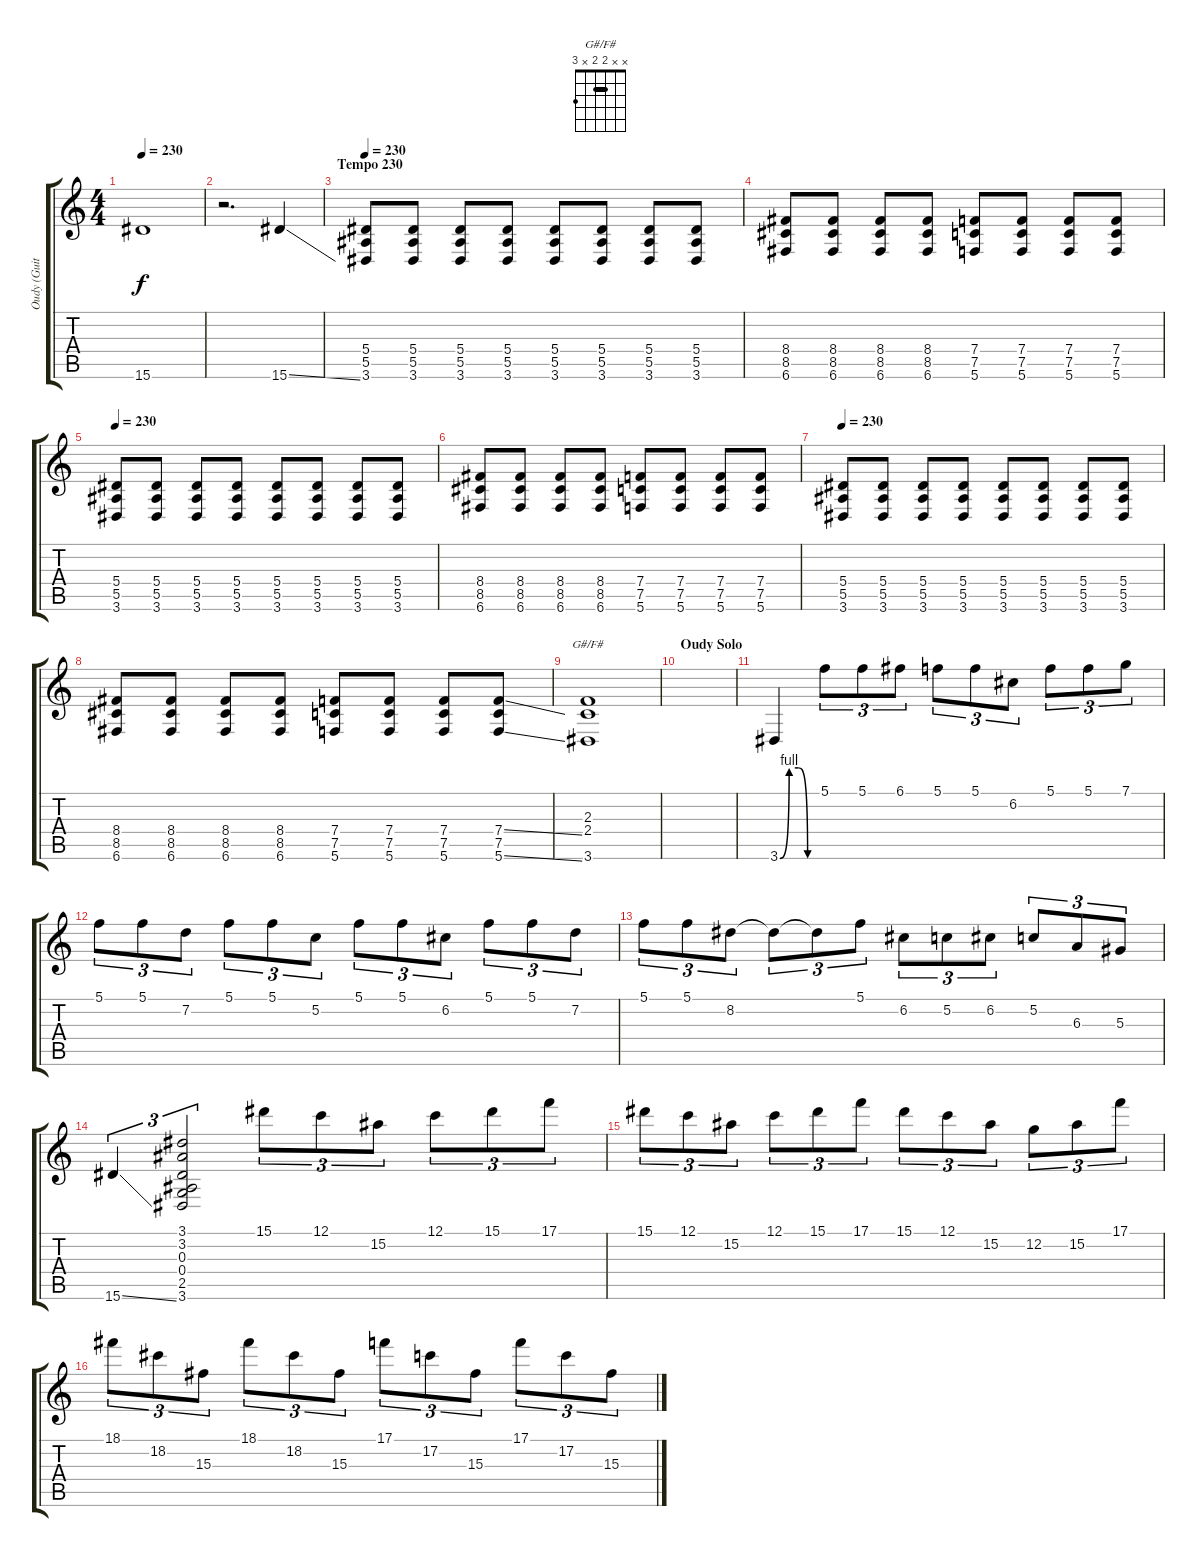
\track ("Oudy (Guitar 1)" "Oudy (Guit") {instrument distortionguitar}
\staff {score tabs}
\tuning (C4 G3 Eb3 Bb2 F2 C2) {hide}
\chord ("G#/F#" x x 2 2 x 3) {barre 2}
\ts (4 4)
\tempo 230
\clef g2
\ks c
15.6.1{dy f} |
r.2{d} 15.6{ss}.4 |
\section ("" "Tempo 230")
\tempo 230
(5.4 5.5 3.6).8 (5.4 5.5 3.6).8 (5.4 5.5 3.6).8 (5.4 5.5 3.6).8 (5.4 5.5 3.6).8 (5.4 5.5 3.6).8 (5.4 5.5 3.6).8 (5.4 5.5 3.6).8 |
(8.4 8.5 6.6).8 (8.4 8.5 6.6).8 (8.4 8.5 6.6).8 (8.4 8.5 6.6).8 (7.4 7.5 5.6).8 (7.4 7.5 5.6).8 (7.4 7.5 5.6).8 (7.4 7.5 5.6).8 |
\tempo 230
(5.4 5.5 3.6).8 (5.4 5.5 3.6).8 (5.4 5.5 3.6).8 (5.4 5.5 3.6).8 (5.4 5.5 3.6).8 (5.4 5.5 3.6).8 (5.4 5.5 3.6).8 (5.4 5.5 3.6).8 |
(8.4 8.5 6.6).8 (8.4 8.5 6.6).8 (8.4 8.5 6.6).8 (8.4 8.5 6.6).8 (7.4 7.5 5.6).8 (7.4 7.5 5.6).8 (7.4 7.5 5.6).8 (7.4 7.5 5.6).8 |
\tempo 230
(5.4 5.5 3.6).8 (5.4 5.5 3.6).8 (5.4 5.5 3.6).8 (5.4 5.5 3.6).8 (5.4 5.5 3.6).8 (5.4 5.5 3.6).8 (5.4 5.5 3.6).8 (5.4 5.5 3.6).8 |
(8.4 8.5 6.6).8 (8.4 8.5 6.6).8 (8.4 8.5 6.6).8 (8.4 8.5 6.6).8 (7.4 7.5 5.6).8 (7.4 7.5 5.6).8 (7.4 7.5 5.6).8 (7.4{ss} 7.5 5.6{ss}).8 |
(2.3 2.4 3.6).1{ch "G#/F#"} |
\section ("" "Oudy Solo")
|
3.6{be (custom 0 0 15 4 30 4 45 0 60 0)}.4 5.1.8{tu (3 2)} 5.1.8{tu (3 2)} 6.1.8{tu (3 2)} 5.1.8{tu (3 2)} 5.1.8{tu (3 2)} 6.2.8{tu (3 2)} 5.1.8{tu (3 2)} 5.1.8{tu (3 2)} 7.1.8{tu (3 2)} |
5.1.8{tu (3 2)} 5.1.8{tu (3 2)} 7.2.8{tu (3 2)} 5.1.8{tu (3 2)} 5.1.8{tu (3 2)} 5.2.8{tu (3 2)} 5.1.8{tu (3 2)} 5.1.8{tu (3 2)} 6.2.8{tu (3 2)} 5.1.8{tu (3 2)} 5.1.8{tu (3 2)} 7.2.8{tu (3 2)} |
5.1.8{tu (3 2)} 5.1.8{tu (3 2)} 8.2.8{tu (3 2)} 8.2{t}.8{tu (3 2)} 8.2{t}.8{tu (3 2)} 5.1.8{tu (3 2)} 6.2.8{tu (3 2)} 5.2.8{tu (3 2)} 6.2.8{tu (3 2)} 5.2.8{tu (3 2)} 6.3.8{tu (3 2)} 5.3.8{tu (3 2)} |
15.6{ss}.4{tu (3 2)} (3.1 3.2 0.3 0.4 2.5 3.6).2{tu (3 2)} 15.1.8{tu (3 2)} 12.1.8{tu (3 2)} 15.2.8{tu (3 2)} 12.1.8{tu (3 2)} 15.1.8{tu (3 2)} 17.1.8{tu (3 2)} |
15.1.8{tu (3 2)} 12.1.8{tu (3 2)} 15.2.8{tu (3 2)} 12.1.8{tu (3 2)} 15.1.8{tu (3 2)} 17.1.8{tu (3 2)} 15.1.8{tu (3 2)} 12.1.8{tu (3 2)} 15.2.8{tu (3 2)} 12.2.8{tu (3 2)} 15.2.8{tu (3 2)} 17.1.8{tu (3 2)} |
18.1.8{tu (3 2)} 18.2.8{tu (3 2)} 15.3.8{tu (3 2)} 18.1.8{tu (3 2)} 18.2.8{tu (3 2)} 15.3.8{tu (3 2)} 17.1.8{tu (3 2)} 17.2.8{tu (3 2)} 15.3.8{tu (3 2)} 17.1.8{tu (3 2)} 17.2.8{tu (3 2)} 15.3.8{tu (3 2)}
